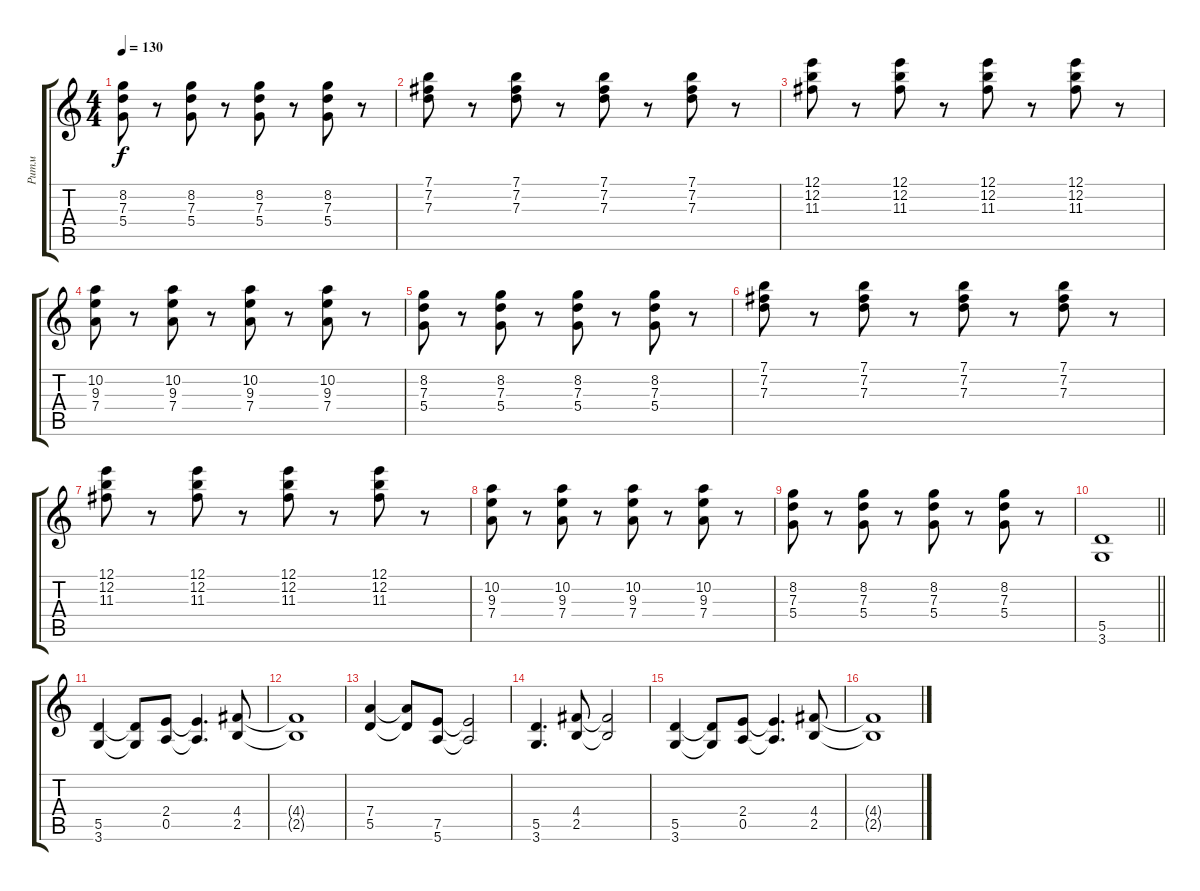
\track ("Ритм" "Ритм") {instrument distortionguitar}
\staff {score tabs}
\tuning (E4 B3 G3 D3 A2 E2) {hide}
\ts (4 4)
\tempo 130
\clef g2
\ks c
(8.2 7.3 5.4).8{dy f} r.8 (8.2 7.3 5.4).8 r.8 (8.2 7.3 5.4).8 r.8 (8.2 7.3 5.4).8 r.8 |
(7.1 7.2 7.3).8 r.8 (7.1 7.2 7.3).8 r.8 (7.1 7.2 7.3).8 r.8 (7.1 7.2 7.3).8 r.8 |
(12.1 12.2 11.3).8 r.8 (12.1 12.2 11.3).8 r.8 (12.1 12.2 11.3).8 r.8 (12.1 12.2 11.3).8 r.8 |
(10.2 9.3 7.4).8 r.8 (10.2 9.3 7.4).8 r.8 (10.2 9.3 7.4).8 r.8 (10.2 9.3 7.4).8 r.8 |
(8.2 7.3 5.4).8 r.8 (8.2 7.3 5.4).8 r.8 (8.2 7.3 5.4).8 r.8 (8.2 7.3 5.4).8 r.8 |
(7.1 7.2 7.3).8 r.8 (7.1 7.2 7.3).8 r.8 (7.1 7.2 7.3).8 r.8 (7.1 7.2 7.3).8 r.8 |
(12.1 12.2 11.3).8 r.8 (12.1 12.2 11.3).8 r.8 (12.1 12.2 11.3).8 r.8 (12.1 12.2 11.3).8 r.8 |
(10.2 9.3 7.4).8 r.8 (10.2 9.3 7.4).8 r.8 (10.2 9.3 7.4).8 r.8 (10.2 9.3 7.4).8 r.8 |
(8.2 7.3 5.4).8 r.8 (8.2 7.3 5.4).8 r.8 (8.2 7.3 5.4).8 r.8 (8.2 7.3 5.4).8 r.8 |
\barLineRight lightlight
(5.5 3.6).1 |
(5.5 3.6).4 (5.5{t} 3.6{t}).8 (2.4 0.5).8 (2.4{t} 0.5{t}).4{d} (4.4 2.5).8 |
(4.4{t} 2.5{t}).1 |
(7.4 5.5).4 (7.4{t} 5.5{t}).8 (7.5 5.6).8 (7.5{t} 5.6{t}).2 |
(5.5 3.6).4{d} (4.4 2.5).8 (4.4{t} 2.5{t}).2 |
(5.5 3.6).4 (5.5{t} 3.6{t}).8 (2.4 0.5).8 (2.4{t} 0.5{t}).4{d} (4.4 2.5).8 |
(4.4{t} 2.5{t}).1
